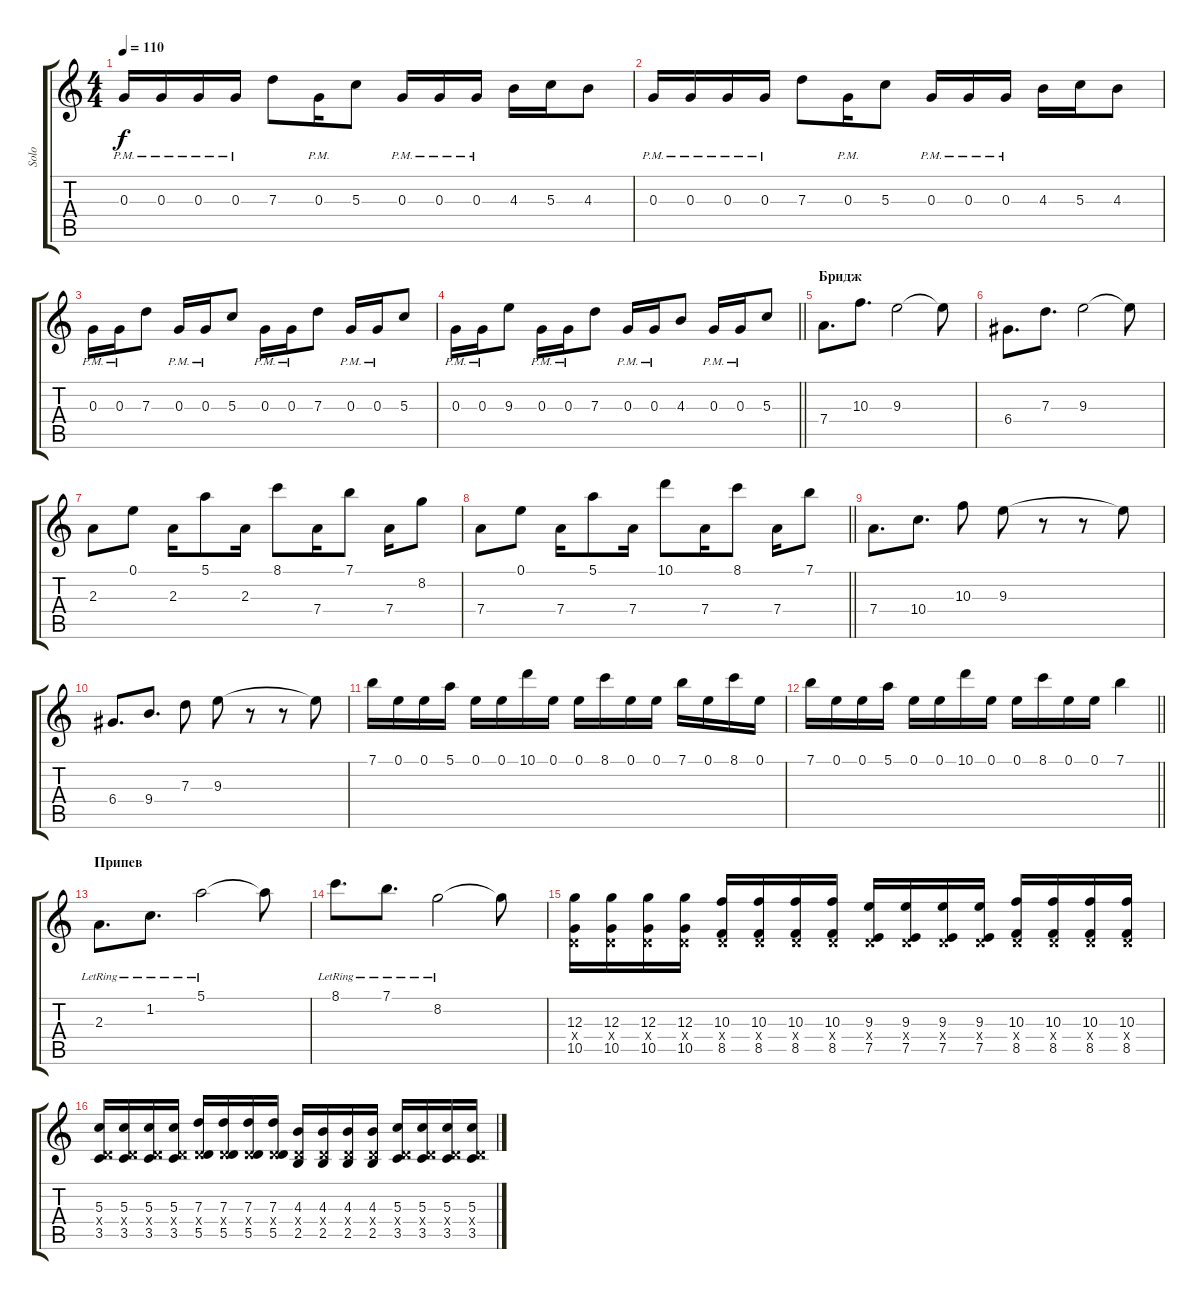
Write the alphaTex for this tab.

\track ("Solo" "Solo") {instrument distortionguitar}
\staff {score tabs}
\tuning (E4 B3 G3 D3 A2 E2) {hide}
\ts (4 4)
\tempo 110
\clef g2
\ks c
0.3{pm}.16{dy f} 0.3{pm}.16 0.3{pm}.16 0.3{pm}.16 7.3.8 0.3{pm}.16 5.3.8 0.3{pm}.16 0.3{pm}.16 0.3{pm}.16 4.3.16 5.3.16 4.3.8 |
0.3{pm}.16 0.3{pm}.16 0.3{pm}.16 0.3{pm}.16 7.3.8 0.3{pm}.16 5.3.8 0.3{pm}.16 0.3{pm}.16 0.3{pm}.16 4.3.16 5.3.16 4.3.8 |
0.3{pm}.16 0.3{pm}.16 7.3.8 0.3{pm}.16 0.3{pm}.16 5.3.8 0.3{pm}.16 0.3{pm}.16 7.3.8 0.3{pm}.16 0.3{pm}.16 5.3.8 |
\barLineRight lightlight
0.3{pm}.16 0.3{pm}.16 9.3.8 0.3{pm}.16 0.3{pm}.16 7.3.8 0.3{pm}.16 0.3{pm}.16 4.3.8 0.3{pm}.16 0.3{pm}.16 5.3.8 |
\section ("" "Бридж")
7.4.8{d} 10.3.8{d} 9.3.2 9.3{t}.8 |
6.4.8{d} 7.3.8{d} 9.3.2 9.3{t}.8 |
2.3.8 0.1.8 2.3.16 5.1.8 2.3.16 8.1.8 7.4.16 7.1.8 7.4.16 8.2.8 |
\barLineRight lightlight
7.4.8 0.1.8 7.4.16 5.1.8 7.4.16 10.1.8 7.4.16 8.1.8 7.4.16 7.1.8 |
7.4.8{d} 10.4.8{d} 10.3.8 9.3.8 r.8 r.8 9.3{t}.8 |
6.4.8{d} 9.4.8{d} 7.3.8 9.3.8 r.8 r.8 9.3{t}.8 |
7.1.16 0.1.16 0.1.16 5.1.16 0.1.16 0.1.16 10.1.16 0.1.16 0.1.16 8.1.16 0.1.16 0.1.16 7.1.16 0.1.16 8.1.16 0.1.16 |
\barLineRight lightlight
7.1.16 0.1.16 0.1.16 5.1.16 0.1.16 0.1.16 10.1.16 0.1.16 0.1.16 8.1.16 0.1.16 0.1.16 7.1.4 |
\section ("" "Припев")
2.3{lr}.8{d} 1.2{lr}.8{d} 5.1{lr}.2 5.1{t}.8 |
8.1{lr}.8{d} 7.1{lr}.8{d} 8.2{lr}.2 8.2{t}.8 |
(12.3 0.4{x} 10.5).16 (12.3 0.4{x} 10.5).16 (12.3 0.4{x} 10.5).16 (12.3 0.4{x} 10.5).16 (10.3 0.4{x} 8.5).16 (10.3 0.4{x} 8.5).16 (10.3 0.4{x} 8.5).16 (10.3 0.4{x} 8.5).16 (9.3 0.4{x} 7.5).16 (9.3 0.4{x} 7.5).16 (9.3 0.4{x} 7.5).16 (9.3 0.4{x} 7.5).16 (10.3 0.4{x} 8.5).16 (10.3 0.4{x} 8.5).16 (10.3 0.4{x} 8.5).16 (10.3 0.4{x} 8.5).16 |
(5.3 0.4{x} 3.5).16 (5.3 0.4{x} 3.5).16 (5.3 0.4{x} 3.5).16 (5.3 0.4{x} 3.5).16 (7.3 0.4{x} 5.5).16 (7.3 0.4{x} 5.5).16 (7.3 0.4{x} 5.5).16 (7.3 0.4{x} 5.5).16 (4.3 0.4{x} 2.5).16 (4.3 0.4{x} 2.5).16 (4.3 0.4{x} 2.5).16 (4.3 0.4{x} 2.5).16 (5.3 0.4{x} 3.5).16 (5.3 0.4{x} 3.5).16 (5.3 0.4{x} 3.5).16 (5.3 0.4{x} 3.5).16
